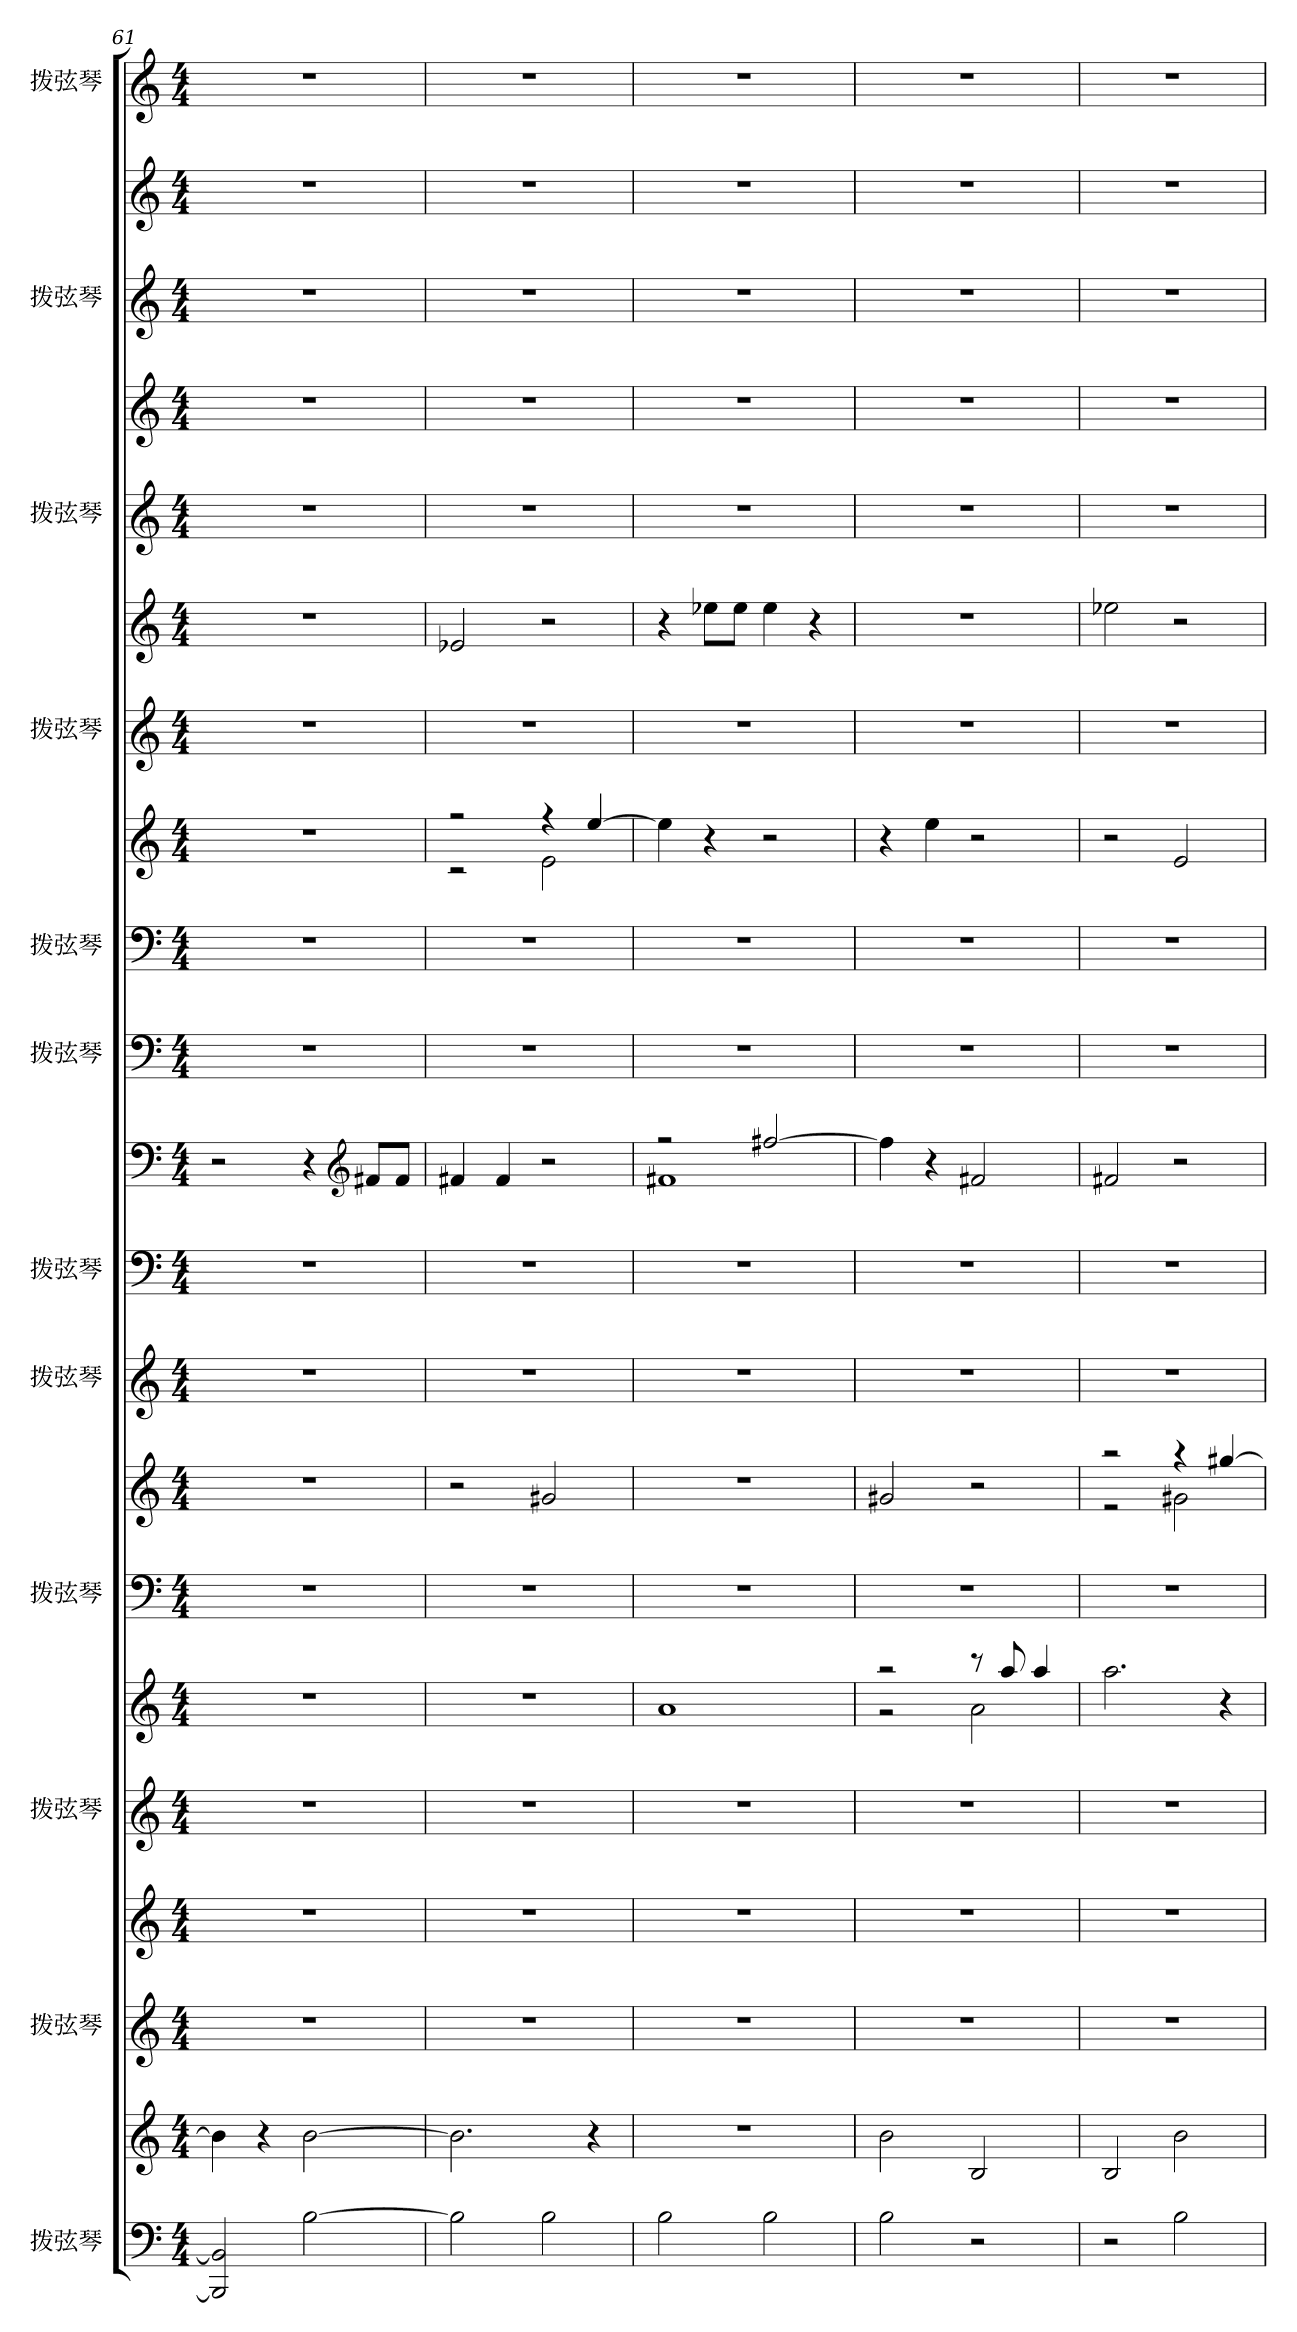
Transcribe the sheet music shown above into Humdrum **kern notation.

**kern	**kern	**kern	**kern	**kern	**kern	**kern	**kern	**kern	**kern	**kern	**kern	**kern	**kern	**kern	**kern	**kern	**kern	**kern	**kern	**kern
*part12	*part12	*part11	*part11	*part10	*part10	*part9	*part9	*part8	*part7	*part7	*part6	*part5	*part5	*part4	*part4	*part3	*part3	*part2	*part2	*part1
*staff21	*staff20	*staff19	*staff18	*staff17	*staff16	*staff15	*staff14	*staff13	*staff12	*staff11	*staff10	*staff9	*staff8	*staff7	*staff6	*staff5	*staff4	*staff3	*staff2	*staff1
*I"拨弦琴	*	*I"拨弦琴	*	*I"拨弦琴	*	*I"拨弦琴	*	*I"拨弦琴	*I"拨弦琴	*	*I"拨弦琴	*I"拨弦琴	*	*I"拨弦琴	*	*I"拨弦琴	*	*I"拨弦琴	*	*I"拨弦琴
*clefF4	*clefG2	*clefG2	*clefG2	*clefG2	*clefG2	*clefF4	*clefG2	*clefG2	*clefF4	*clefF4	*clefF4	*clefF4	*clefG2	*clefG2	*clefG2	*clefG2	*clefG2	*clefG2	*clefG2	*clefG2
*k[]	*k[]	*k[]	*k[]	*k[]	*k[]	*k[]	*k[]	*k[]	*k[]	*k[]	*k[]	*k[]	*k[]	*k[]	*k[]	*k[]	*k[]	*k[]	*k[]	*k[]
*M4/4	*M4/4	*M4/4	*M4/4	*M4/4	*M4/4	*M4/4	*M4/4	*M4/4	*M4/4	*M4/4	*M4/4	*M4/4	*M4/4	*M4/4	*M4/4	*M4/4	*M4/4	*M4/4	*M4/4	*M4/4
=61	=61	=61	=61	=61	=61	=61	=61	=61	=61	=61	=61	=61	=61	=61	=61	=61	=61	=61	=61	=61
2BBB/] 2BB/]	4b\]	1r	1r	1r	1r	1r	1r	1r	1r	2r	1r	1r	1r	1r	1r	1r	1r	1r	1r	1r
.	4r	.	.	.	.	.	.	.	.	.	.	.	.	.	.	.	.	.	.	.
[2B\	[2b\	.	.	.	.	.	.	.	.	4r	.	.	.	.	.	.	.	.	.	.
*	*	*	*	*	*	*	*	*	*	*clefG2	*	*	*	*	*	*	*	*	*	*
.	.	.	.	.	.	.	.	.	.	8f#X/L	.	.	.	.	.	.	.	.	.	.
.	.	.	.	.	.	.	.	.	.	8f#/J	.	.	.	.	.	.	.	.	.	.
=62	=62	=62	=62	=62	=62	=62	=62	=62	=62	=62	=62	=62	=62	=62	=62	=62	=62	=62	=62	=62
*	*	*	*	*	*	*	*	*	*	*	*	*	*^	*	*	*	*	*	*	*
2B\]	2.b\]	1r	1r	1r	1r	1r	2r	1r	1r	4f#X/	1r	1r	2r	2r	1r	2e-X/	1r	1r	1r	1r	1r
.	.	.	.	.	.	.	.	.	.	4f#/	.	.	.	.	.	.	.	.	.	.	.
2B\	.	.	.	.	.	.	2g#X/	.	.	2r	.	.	4r	2e\	.	2r	.	.	.	.	.
.	4r	.	.	.	.	.	.	.	.	.	.	.	[4ee/	.	.	.	.	.	.	.	.
*	*	*	*	*	*	*	*	*	*	*	*	*	*v	*v	*	*	*	*	*	*	*
!!LO:PB:g=z
=63	=63	=63	=63	=63	=63	=63	=63	=63	=63	=63	=63	=63	=63	=63	=63	=63	=63	=63	=63	=63
*	*	*	*	*	*	*	*	*	*	*^	*	*	*	*	*	*	*	*	*	*
2B\	1r	1r	1r	1r	1a	1r	1r	1r	1r	2r	1f#X	1r	1r	4ee\]	1r	4r	1r	1r	1r	1r	1r
.	.	.	.	.	.	.	.	.	.	.	.	.	.	4r	.	8ee-X\L	.	.	.	.	.
.	.	.	.	.	.	.	.	.	.	.	.	.	.	.	.	8ee-\J	.	.	.	.	.
2B\	.	.	.	.	.	.	.	.	.	[2ff#X/	.	.	.	2r	.	4ee-\	.	.	.	.	.
.	.	.	.	.	.	.	.	.	.	.	.	.	.	.	.	4r	.	.	.	.	.
*	*	*	*	*	*	*	*	*	*	*v	*v	*	*	*	*	*	*	*	*	*	*
=64	=64	=64	=64	=64	=64	=64	=64	=64	=64	=64	=64	=64	=64	=64	=64	=64	=64	=64	=64	=64
*	*	*	*	*	*^	*	*	*	*	*	*	*	*	*	*	*	*	*	*	*
2B\	2b\	1r	1r	1r	2r	2r	1r	2g#X/	1r	1r	4ff#\]	1r	1r	4r	1r	1r	1r	1r	1r	1r	1r
.	.	.	.	.	.	.	.	.	.	.	4r	.	.	4ee\	.	.	.	.	.	.	.
2r	2B/	.	.	.	8r	2a\	.	2r	.	.	2f#X/	.	.	2r	.	.	.	.	.	.	.
.	.	.	.	.	8aa/	.	.	.	.	.	.	.	.	.	.	.	.	.	.	.	.
.	.	.	.	.	4aa/	.	.	.	.	.	.	.	.	.	.	.	.	.	.	.	.
*	*	*	*	*	*v	*v	*	*	*	*	*	*	*	*	*	*	*	*	*	*	*
=65	=65	=65	=65	=65	=65	=65	=65	=65	=65	=65	=65	=65	=65	=65	=65	=65	=65	=65	=65	=65
*	*	*	*	*	*	*	*^	*	*	*	*	*	*	*	*	*	*	*	*	*
2r	2B/	1r	1r	1r	2.aa\	1r	2r	2r	1r	1r	2f#X/	1r	1r	2r	1r	2ee-X\	1r	1r	1r	1r	1r
2B\	2b\	.	.	.	.	.	4r	2g#X\	.	.	2r	.	.	2e/	.	2r	.	.	.	.	.
.	.	.	.	.	4r	.	[4gg#X/	.	.	.	.	.	.	.	.	.	.	.	.	.	.
*	*	*	*	*	*	*	*v	*v	*	*	*	*	*	*	*	*	*	*	*	*	*
=	=	=	=	=	=	=	=	=	=	=	=	=	=	=	=	=	=	=	=	=
*-	*-	*-	*-	*-	*-	*-	*-	*-	*-	*-	*-	*-	*-	*-	*-	*-	*-	*-	*-	*-
